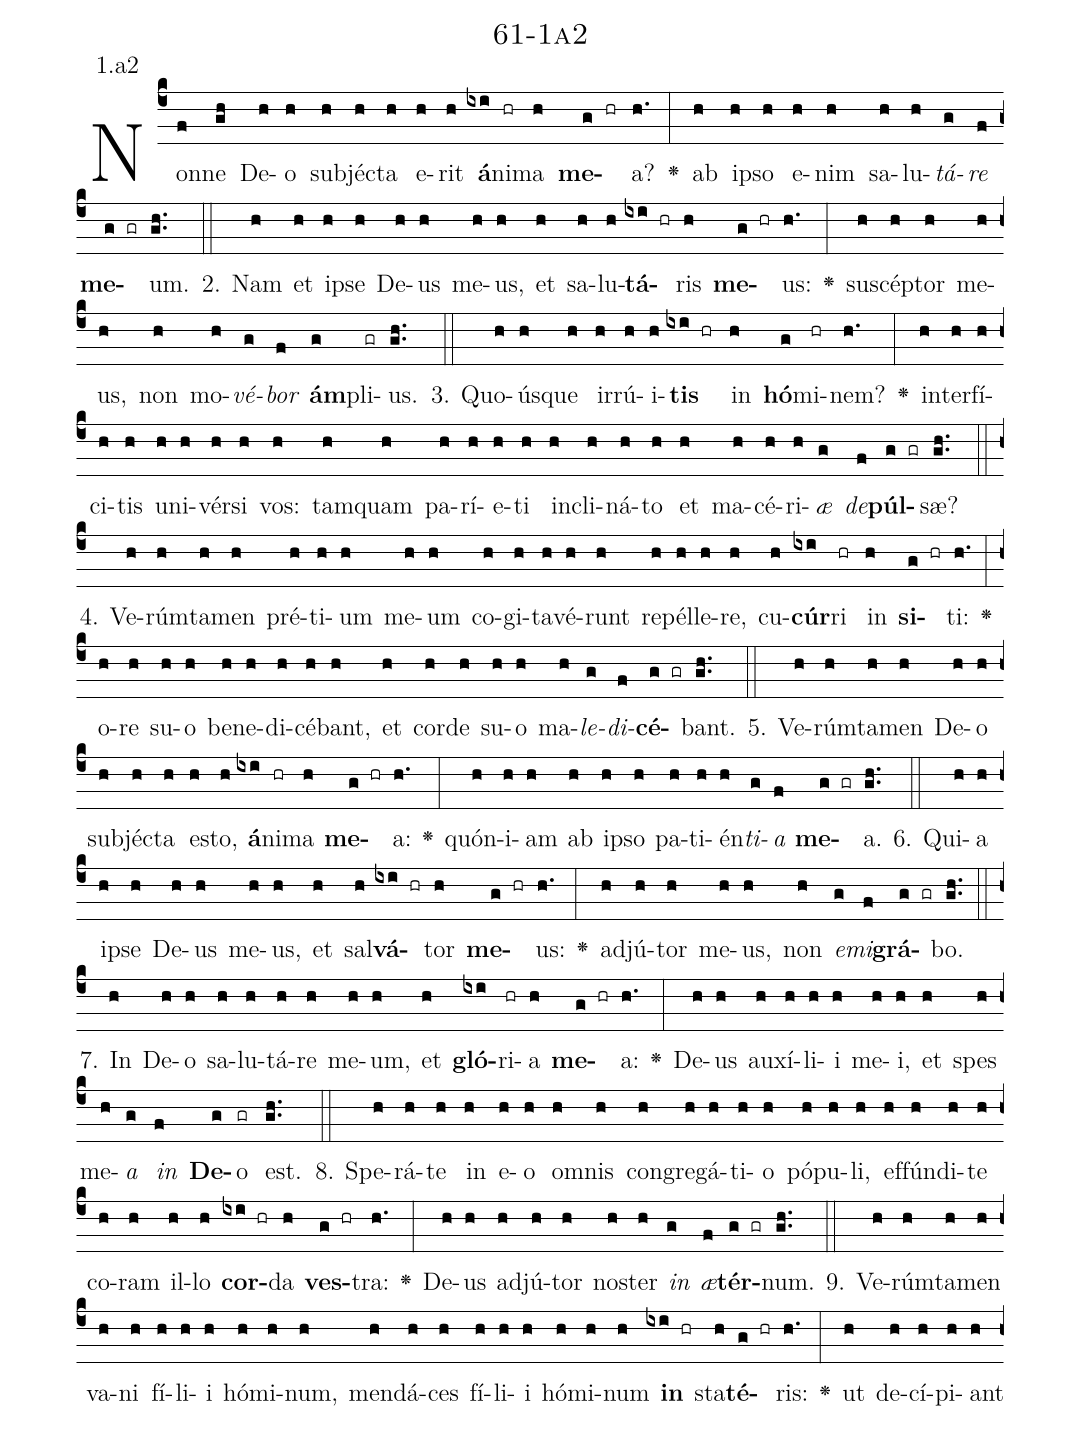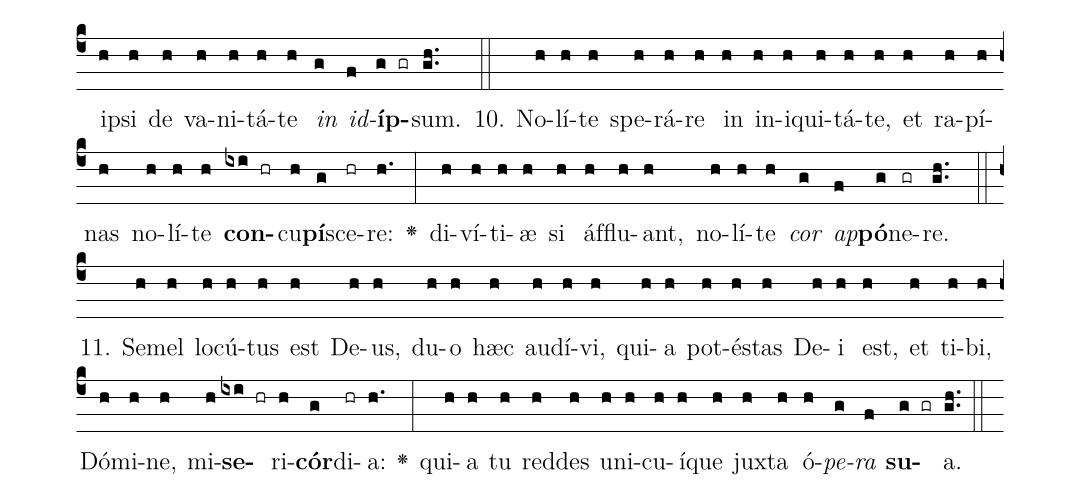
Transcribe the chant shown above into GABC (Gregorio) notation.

name: 61-1a2;
annotation: 1.a2;
%%
(c4)Non(f)ne(gh) De(h)o(h) sub(h)jéc(h)ta(h) e(h)rit(h) <b>á</b>(ixi)ni(hr)ma(h) <b>me</b>(g hr)a?(h.) <v>\greheightstar</v>(:) ab(h) ip(h)so(h) e(h)nim(h) sa(h)lu(h)<i>tá</i>(g)<i>re</i>(f) <b>me</b>(g gr)um.(gh..) (::)
2. Nam(h) et(h) ip(h)se(h) De(h)us(h) me(h)us,(h) et(h) sa(h)lu(h)<b>tá</b>(ixi hr)ris(h) <b>me</b>(g hr)us:(h.) <v>\greheightstar</v>(:) su(h)scép(h)tor(h) me(h)us,(h) non(h) mo(h)<i>vé</i>(g)<i>bor</i>(f) <b>ám</b>(g)pli(gr)us.(gh..) (::)
3. Quo(h)ús(h)que(h) ir(h)rú(h)i(h)<b>tis</b>(ixi hr) in(h) <b>hó</b>(g)mi(hr)nem?(h.) <v>\greheightstar</v>(:) in(h)ter(h)fí(h)ci(h)tis(h) u(h)ni(h)vér(h)si(h) vos:(h) tam(h)quam(h) pa(h)rí(h)e(h)ti(h) in(h)cli(h)ná(h)to(h) et(h) ma(h)cé(h)ri(h)<i>æ</i>(g) <i>de</i>(f)<b>púl</b>(g gr)sæ?(gh..) (::)
4. Ve(h)rúm(h)ta(h)men(h) pré(h)ti(h)um(h) me(h)um(h) co(h)gi(h)ta(h)vé(h)runt(h) re(h)pél(h)le(h)re,(h) cu(h)<b>cúr</b>(ixi)ri(hr) in(h) <b>si</b>(g hr)ti:(h.) <v>\greheightstar</v>(:) o(h)re(h) su(h)o(h) be(h)ne(h)di(h)cé(h)bant,(h) et(h) cor(h)de(h) su(h)o(h) ma(h)<i>le</i>(g)<i>di</i>(f)<b>cé</b>(g gr)bant.(gh..) (::)
5. Ve(h)rúm(h)ta(h)men(h) De(h)o(h) sub(h)jéc(h)ta(h) es(h)to,(h) <b>á</b>(ixi)ni(hr)ma(h) <b>me</b>(g hr)a:(h.) <v>\greheightstar</v>(:) quón(h)i(h)am(h) ab(h) ip(h)so(h) pa(h)ti(h)én(h)<i>ti</i>(g)<i>a</i>(f) <b>me</b>(g gr)a.(gh..) (::)
6. Qui(h)a(h) ip(h)se(h) De(h)us(h) me(h)us,(h) et(h) sal(h)<b>vá</b>(ixi hr)tor(h) <b>me</b>(g hr)us:(h.) <v>\greheightstar</v>(:) ad(h)jú(h)tor(h) me(h)us,(h) non(h) <i>e</i>(g)<i>mi</i>(f)<b>grá</b>(g gr)bo.(gh..) (::)
7. In(h) De(h)o(h) sa(h)lu(h)tá(h)re(h) me(h)um,(h) et(h) <b>gló</b>(ixi)ri(hr)a(h) <b>me</b>(g hr)a:(h.) <v>\greheightstar</v>(:) De(h)us(h) au(h)xí(h)li(h)i(h) me(h)i,(h) et(h) spes(h) me(h)<i>a</i>(g) <i>in</i>(f) <b>De</b>(g)o(gr) est.(gh..) (::)
8. Spe(h)rá(h)te(h) in(h) e(h)o(h) om(h)nis(h) con(h)gre(h)gá(h)ti(h)o(h) pó(h)pu(h)li,(h) ef(h)fún(h)di(h)te(h) co(h)ram(h) il(h)lo(h) <b>cor</b>(ixi hr)da(h) <b>ves</b>(g hr)tra:(h.) <v>\greheightstar</v>(:) De(h)us(h) ad(h)jú(h)tor(h) nos(h)ter(h) <i>in</i>(g) <i>æ</i>(f)<b>tér</b>(g gr)num.(gh..) (::)
9. Ve(h)rúm(h)ta(h)men(h) va(h)ni(h) fí(h)li(h)i(h) hó(h)mi(h)num,(h) men(h)dá(h)ces(h) fí(h)li(h)i(h) hó(h)mi(h)num(h) <b>in</b>(ixi hr) sta(h)<b>té</b>(g hr)ris:(h.) <v>\greheightstar</v>(:) ut(h) de(h)cí(h)pi(h)ant(h) ip(h)si(h) de(h) va(h)ni(h)tá(h)te(h) <i>in</i>(g) <i>id</i>(f)<b>íp</b>(g gr)sum.(gh..) (::)
10. No(h)lí(h)te(h) spe(h)rá(h)re(h) in(h) in(h)i(h)qui(h)tá(h)te,(h) et(h) ra(h)pí(h)nas(h) no(h)lí(h)te(h) <b>con</b>(ixi hr)cu(h)<b>pí</b>(g)sce(hr)re:(h.) <v>\greheightstar</v>(:) di(h)ví(h)ti(h)æ(h) si(h) áf(h)flu(h)ant,(h) no(h)lí(h)te(h) <i>cor</i>(g) <i>ap</i>(f)<b>pó</b>(g)ne(gr)re.(gh..) (::)
11. Se(h)mel(h) lo(h)cú(h)tus(h) est(h) De(h)us,(h) du(h)o(h) hæc(h) au(h)dí(h)vi,(h) qui(h)a(h) pot(h)és(h)tas(h) De(h)i(h) est,(h) et(h) ti(h)bi,(h) Dó(h)mi(h)ne,(h) mi(h)<b>se</b>(ixi hr)ri(h)<b>cór</b>(g)di(hr)a:(h.) <v>\greheightstar</v>(:) qui(h)a(h) tu(h) red(h)des(h) u(h)ni(h)cu(h)í(h)que(h) jux(h)ta(h) ó(h)<i>pe</i>(g)<i>ra</i>(f) <b>su</b>(g gr)a.(gh..) (::)
